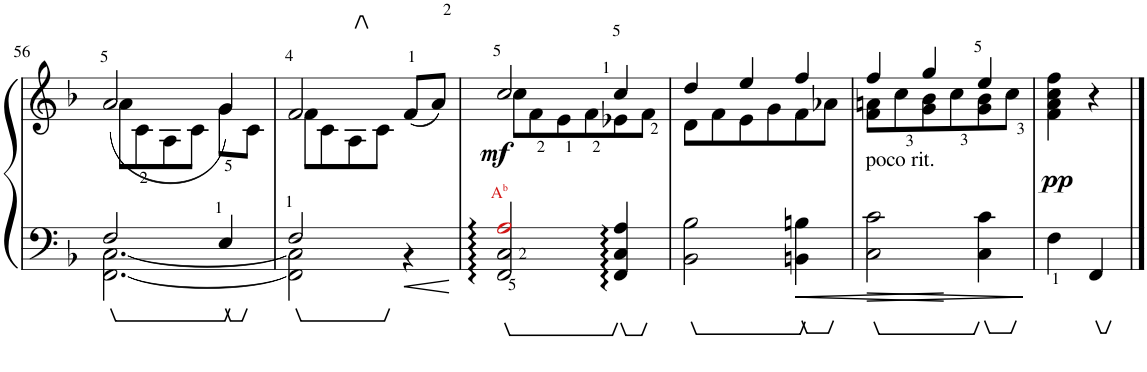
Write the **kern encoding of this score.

**kern	**kern	**dynam
*part1	*part1	*part1
*staff2	*staff1	*staff1/2
*I"Piano	*	*
*I'Pno.	*	*
!!LO:PB:g=z
*clefF4	*clefG2	*
*k[b-]	*k[b-]	*
*M3/4	*M3/4	*
=56	=56	=56
*^	*^	*
2F/	[2.FF\ [2.C\	8a\L	(2a/	.
.	.	8c\	.	.
.	.	8A\	.	.
.	.	8c\J	.	.
4E/	.	8g\L	4g/)	.
.	.	8c\J	.	.
=57	=57	=57	=57	=57
2F/	2FF\] 2C\]	8f\L	2f/	.
.	.	8c\	.	.
.	.	8A\	.	.
.	.	8c\J	.	.
4ryy	4r	(8f/L	4ryy	.
.	.	8a/J)	.	.
*v	*v	*	*	*
=58	=58	=58	=58
!LO:TX:a:color=#D31414:t=A	!	!	!
!LO:TX:a:t=b	!	!	!
!	!	!	!LO:DY:b
2FF/ 2C/ 2Ai/	8cc\L	2cc/	mf
.	8f\	.	.
.	8e\	.	.
.	8f\	.	.
4FF/ 4C/ 4A/	8e-X\	4cc/	.
.	8f\J	.	.
=59	=59	=59	=59
2BB-\ 2B-\	8d\L	4dd/	.
.	8f\	.	.
.	8e\	4ee/	.
.	8g\	.	.
4BBn\ 4Bn\	8f\	4ff/	.
.	8a-X\J	.	.
=60	=60	=60	=60
!LO:TX:a:t=poco rit.	!	!	!
2C\ 2c\	8f\ 8an\L	4ff/	.
.	8cc\	.	.
.	8g\ 8b-\	4gg/	.
.	8cc\	.	.
4C\ 4c\	8g\ 8b-\	4ee/	.
.	8cc\J	.	.
*	*v	*v	*
=61	=61	=61
!	!	!LO:DY:b
4F\	4f\ 4a\ 4cc\ 4ff\	pp
4FF/	4r	.
==	==	==
*-	*-	*-
